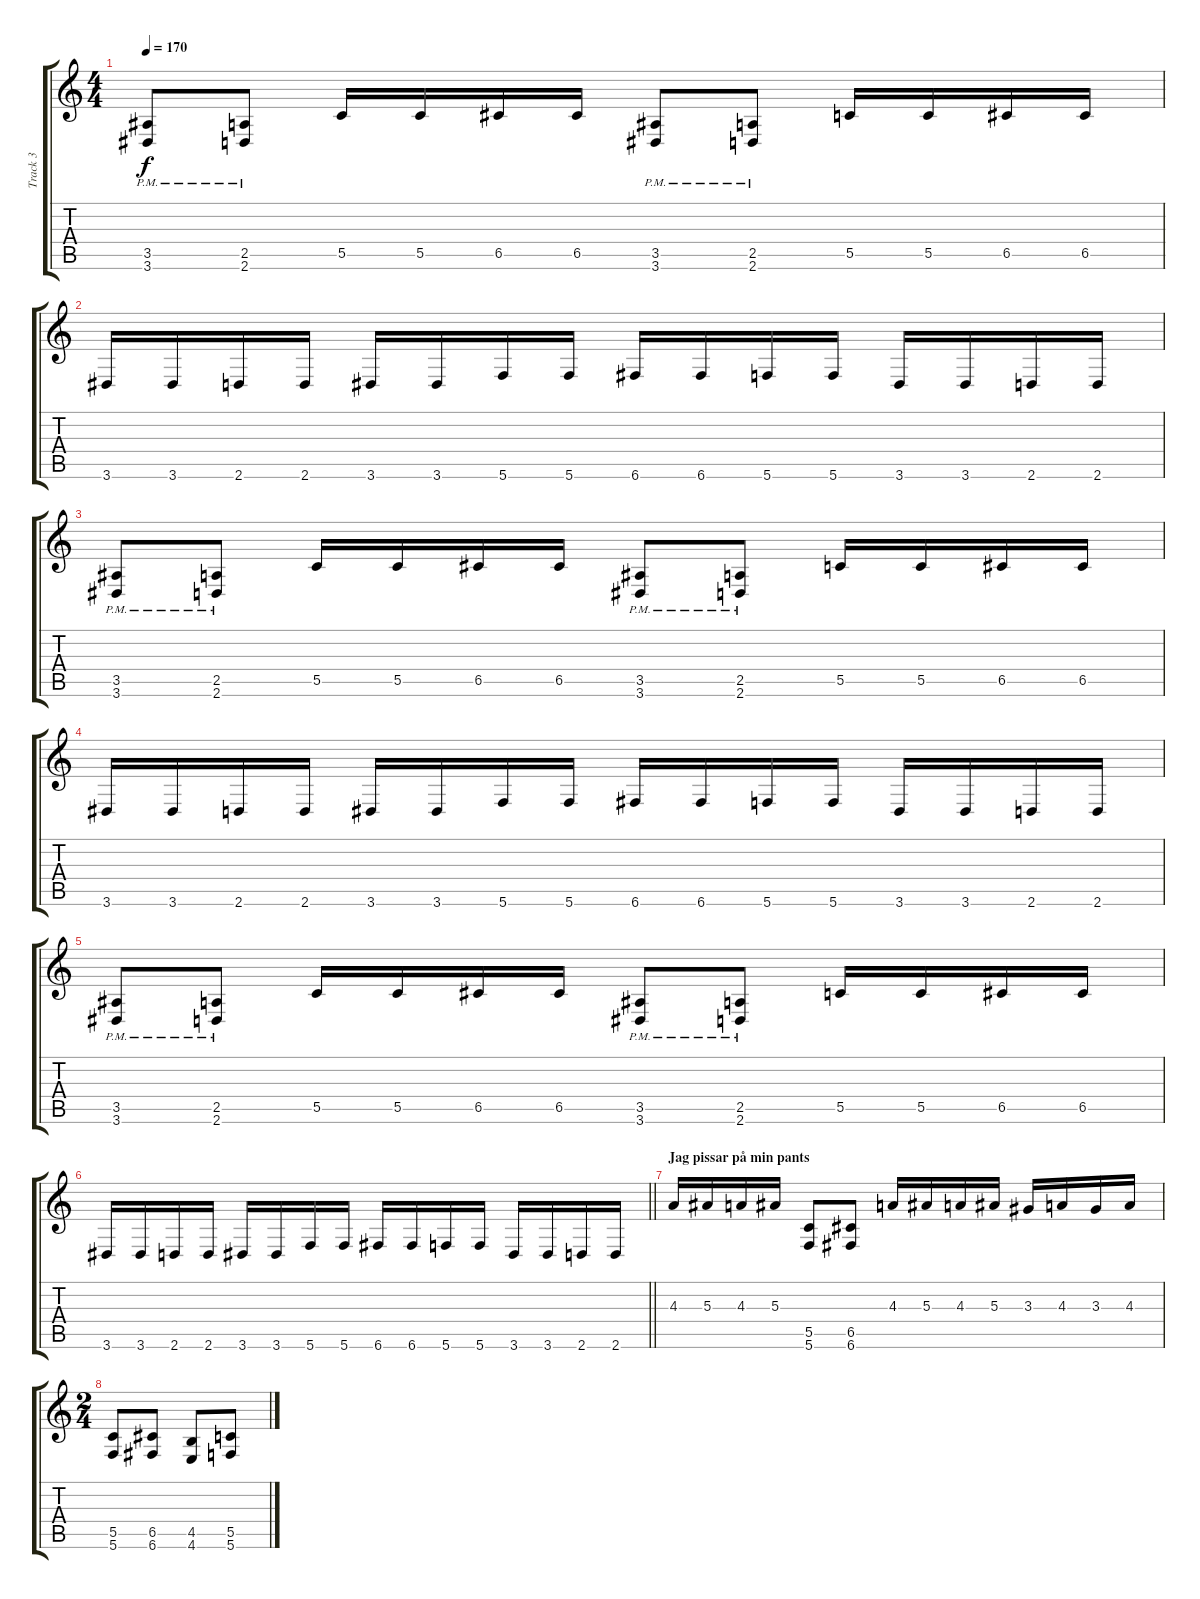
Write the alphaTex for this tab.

\track ("Track 3" "Track 3") {instrument distortionguitar}
\staff {score tabs}
\tuning (D4 A3 F3 C3 G2 C2) {hide}
\ts (4 4)
\tempo 170
\clef g2
\ks c
(3.5{pm} 3.6{pm}).8{dy f} (2.5{pm} 2.6{pm}).8 5.5.16 5.5.16 6.5.16 6.5.16 (3.5{pm} 3.6{pm}).8 (2.5{pm} 2.6{pm}).8 5.5.16 5.5.16 6.5.16 6.5.16 |
3.6.16 3.6.16 2.6.16 2.6.16 3.6.16 3.6.16 5.6.16 5.6.16 6.6.16 6.6.16 5.6.16 5.6.16 3.6.16 3.6.16 2.6.16 2.6.16 |
(3.5{pm} 3.6{pm}).8 (2.5{pm} 2.6{pm}).8 5.5.16 5.5.16 6.5.16 6.5.16 (3.5{pm} 3.6{pm}).8 (2.5{pm} 2.6{pm}).8 5.5.16 5.5.16 6.5.16 6.5.16 |
3.6.16 3.6.16 2.6.16 2.6.16 3.6.16 3.6.16 5.6.16 5.6.16 6.6.16 6.6.16 5.6.16 5.6.16 3.6.16 3.6.16 2.6.16 2.6.16 |
(3.5{pm} 3.6{pm}).8 (2.5{pm} 2.6{pm}).8 5.5.16 5.5.16 6.5.16 6.5.16 (3.5{pm} 3.6{pm}).8 (2.5{pm} 2.6{pm}).8 5.5.16 5.5.16 6.5.16 6.5.16 |
\barLineRight lightlight
3.6.16 3.6.16 2.6.16 2.6.16 3.6.16 3.6.16 5.6.16 5.6.16 6.6.16 6.6.16 5.6.16 5.6.16 3.6.16 3.6.16 2.6.16 2.6.16 |
\section ("" "Jag pissar på min pants")
4.3.16 5.3.16 4.3.16 5.3.16 (5.5 5.6).8 (6.5 6.6).8 4.3.16 5.3.16 4.3.16 5.3.16 3.3.16 4.3.16 3.3.16 4.3.16 |
\ts (2 4)
(5.5 5.6).8 (6.5 6.6).8 (4.5 4.6).8 (5.5 5.6).8
